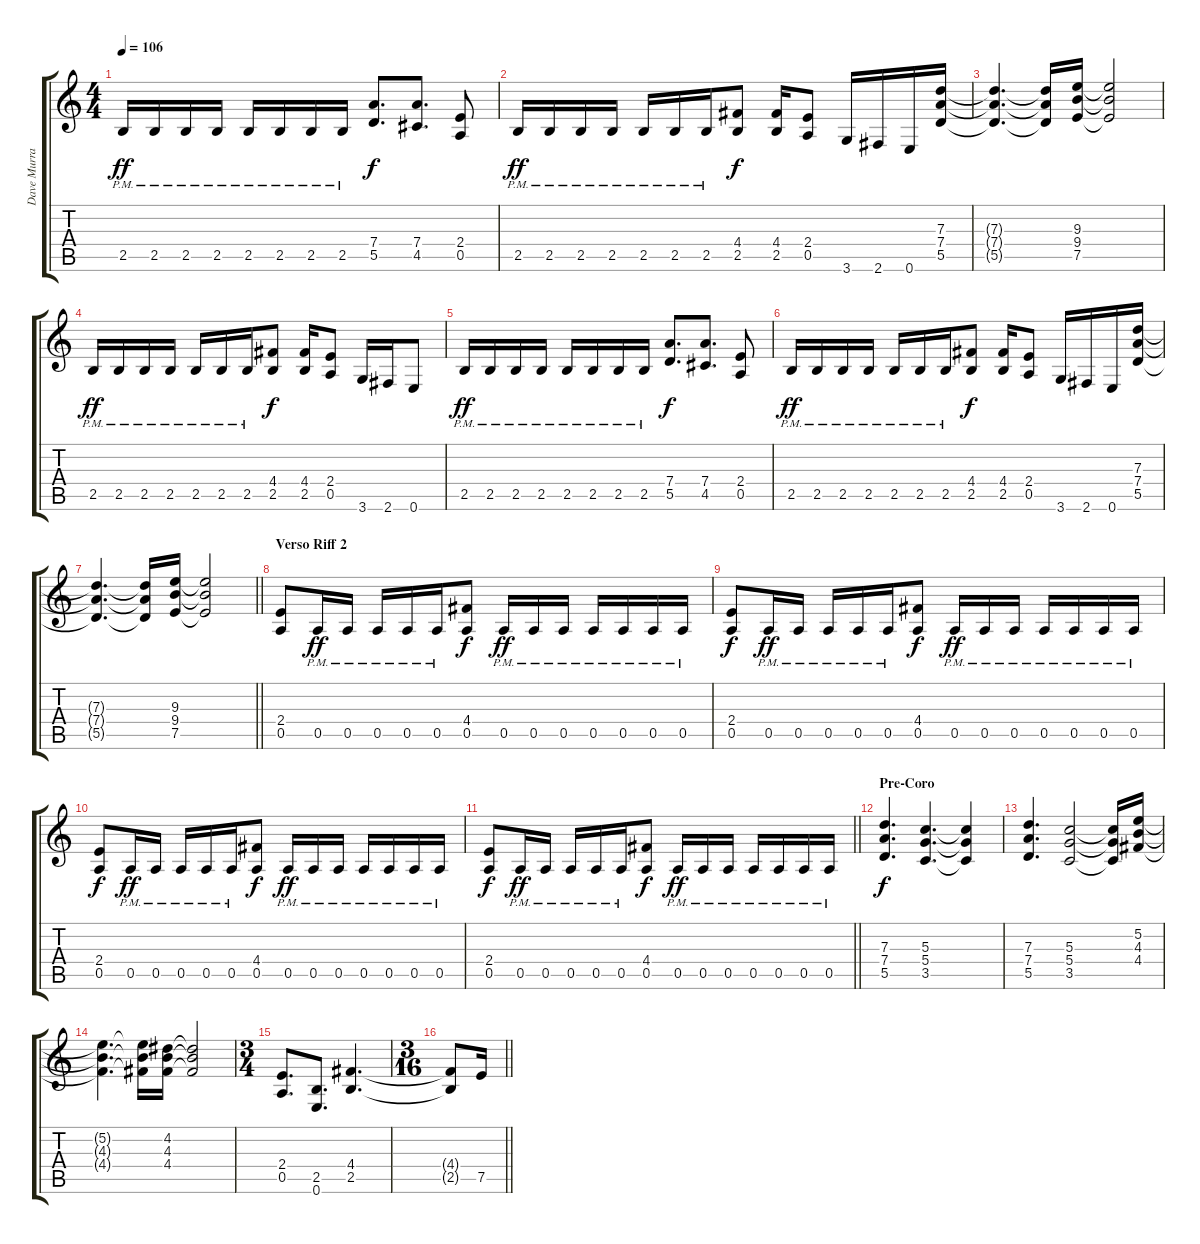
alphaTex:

\track ("Dave Murray" "Dave Murra") {instrument distortionguitar}
\staff {score tabs}
\tuning (E4 B3 G3 D3 A2 E2) {hide}
\ts (4 4)
\tempo 106
\clef g2
\ks c
2.5{pm}.16{dy ff} 2.5{pm}.16 2.5{pm}.16 2.5{pm}.16 2.5{pm}.16 2.5{pm}.16 2.5{pm}.16 2.5{pm}.16 (7.4 5.5).8{d dy f} (7.4 4.5).8{d} (2.4 0.5).8 |
2.5{pm}.16{dy ff} 2.5{pm}.16 2.5{pm}.16 2.5{pm}.16 2.5{pm}.16 2.5{pm}.16 2.5{pm}.16 (4.4 2.5).8{dy f} (4.4 2.5).16 (2.4 0.5).8 3.6.16 2.6.16 0.6.16 (7.3 7.4 5.5).16 |
(7.3{t} 7.4{t} 5.5{t}).4{d} (7.3{t} 7.4{t} 5.5{t}).16 (9.3 9.4 7.5).16 (9.3{t} 9.4{t} 7.5{t}).2 |
2.5{pm}.16{dy ff} 2.5{pm}.16 2.5{pm}.16 2.5{pm}.16 2.5{pm}.16 2.5{pm}.16 2.5{pm}.16 (4.4 2.5).8{dy f} (4.4 2.5).16 (2.4 0.5).8 3.6.16 2.6.16 0.6.8 |
2.5{pm}.16{dy ff} 2.5{pm}.16 2.5{pm}.16 2.5{pm}.16 2.5{pm}.16 2.5{pm}.16 2.5{pm}.16 2.5{pm}.16 (7.4 5.5).8{d dy f} (7.4 4.5).8{d} (2.4 0.5).8 |
2.5{pm}.16{dy ff} 2.5{pm}.16 2.5{pm}.16 2.5{pm}.16 2.5{pm}.16 2.5{pm}.16 2.5{pm}.16 (4.4 2.5).8{dy f} (4.4 2.5).16 (2.4 0.5).8 3.6.16 2.6.16 0.6.16 (7.3 7.4 5.5).16 |
\barLineRight lightlight
(7.3{t} 7.4{t} 5.5{t}).4{d} (7.3{t} 7.4{t} 5.5{t}).16 (9.3 9.4 7.5).16 (9.3{t} 9.4{t} 7.5{t}).2 |
\section ("" "Verso Riff 2")
(2.4 0.5).8 0.5{pm}.16{dy ff} 0.5{pm}.16 0.5{pm}.16 0.5{pm}.16 0.5{pm}.16 (4.4 0.5).8{dy f} 0.5{pm}.16{dy ff} 0.5{pm}.16 0.5{pm}.16 0.5{pm}.16 0.5{pm}.16 0.5{pm}.16 0.5{pm}.16 |
(2.4 0.5).8{dy f} 0.5{pm}.16{dy ff} 0.5{pm}.16 0.5{pm}.16 0.5{pm}.16 0.5{pm}.16 (4.4 0.5).8{dy f} 0.5{pm}.16{dy ff} 0.5{pm}.16 0.5{pm}.16 0.5{pm}.16 0.5{pm}.16 0.5{pm}.16 0.5{pm}.16 |
(2.4 0.5).8{dy f} 0.5{pm}.16{dy ff} 0.5{pm}.16 0.5{pm}.16 0.5{pm}.16 0.5{pm}.16 (4.4 0.5).8{dy f} 0.5{pm}.16{dy ff} 0.5{pm}.16 0.5{pm}.16 0.5{pm}.16 0.5{pm}.16 0.5{pm}.16 0.5{pm}.16 |
\barLineRight lightlight
(2.4 0.5).8{dy f} 0.5{pm}.16{dy ff} 0.5{pm}.16 0.5{pm}.16 0.5{pm}.16 0.5{pm}.16 (4.4 0.5).8{dy f} 0.5{pm}.16{dy ff} 0.5{pm}.16 0.5{pm}.16 0.5{pm}.16 0.5{pm}.16 0.5{pm}.16 0.5{pm}.16 |
\section ("" "Pre-Coro")
(7.3 7.4 5.5).4{d dy f} (5.3 5.4 3.5).4{d} (5.3{t} 5.4{t} 3.5{t}).4 |
(7.3 7.4 5.5).4{d} (5.3 5.4 3.5).2 (5.3{t} 5.4{t} 3.5{t}).16 (5.2 4.3 4.4).16 |
(5.2{t} 4.3{t} 4.4{t}).4{d} (5.2{t} 4.3{t} 4.4{t}).16 (4.2 4.3 4.4).16 (4.2{t} 4.3{t} 4.4{t}).2 |
\ts (3 4)
(2.4 0.5).8{d} (2.5 0.6).8{d} (4.4 2.5).4{d} |
\ts (3 16)
\barLineRight lightlight
(4.4{t} 2.5{t}).8 7.5.16
